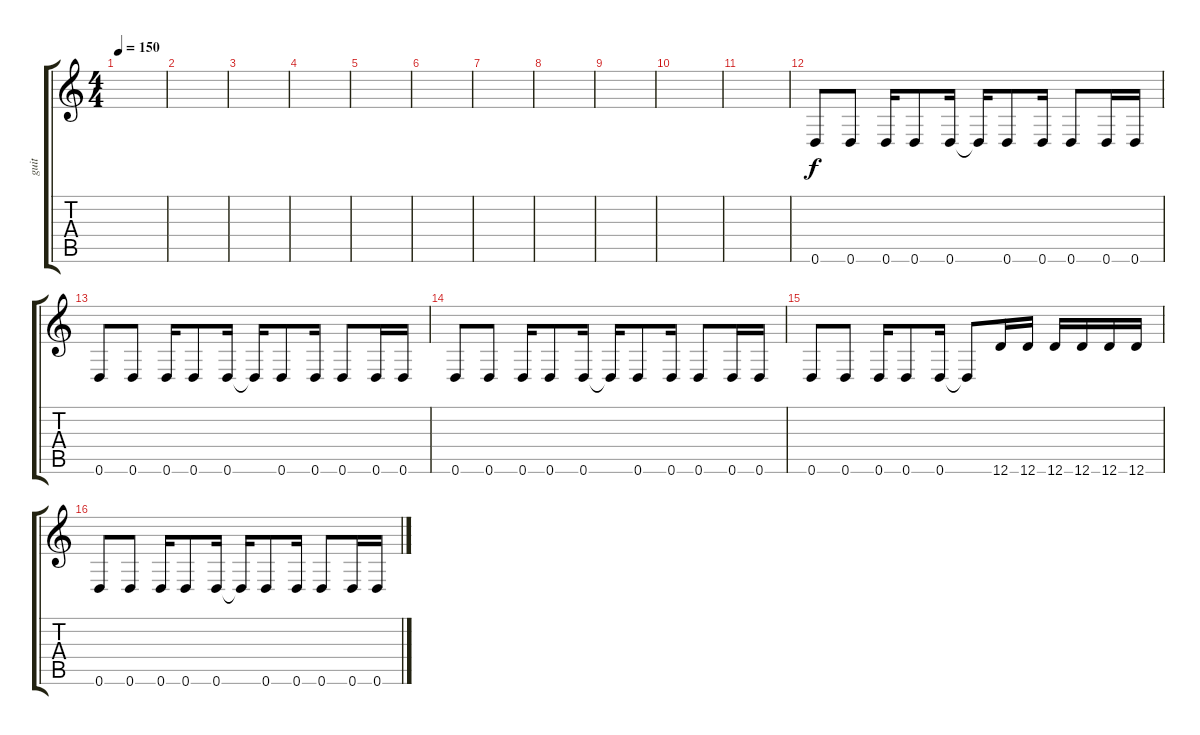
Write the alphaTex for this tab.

\track ("guit" "guit") {instrument distortionguitar}
\staff {score tabs}
\tuning (E4 B3 G3 D3 A2 D2) {hide}
\ts (4 4)
\tempo 150
\clef g2
\ks c
|
|
|
|
|
|
|
|
|
|
|
0.6.8 0.6.8 0.6.16 0.6.8 0.6.16 0.6{t}.16 0.6.8 0.6.16 0.6.8 0.6.16 0.6.16 |
0.6.8 0.6.8 0.6.16 0.6.8 0.6.16 0.6{t}.16 0.6.8 0.6.16 0.6.8 0.6.16 0.6.16 |
0.6.8 0.6.8 0.6.16 0.6.8 0.6.16 0.6{t}.16 0.6.8 0.6.16 0.6.8 0.6.16 0.6.16 |
0.6.8 0.6.8 0.6.16 0.6.8 0.6.16 0.6{t}.8 12.6.16 12.6.16 12.6.16 12.6.16 12.6.16 12.6.16 |
0.6.8 0.6.8 0.6.16 0.6.8 0.6.16 0.6{t}.16 0.6.8 0.6.16 0.6.8 0.6.16 0.6.16
